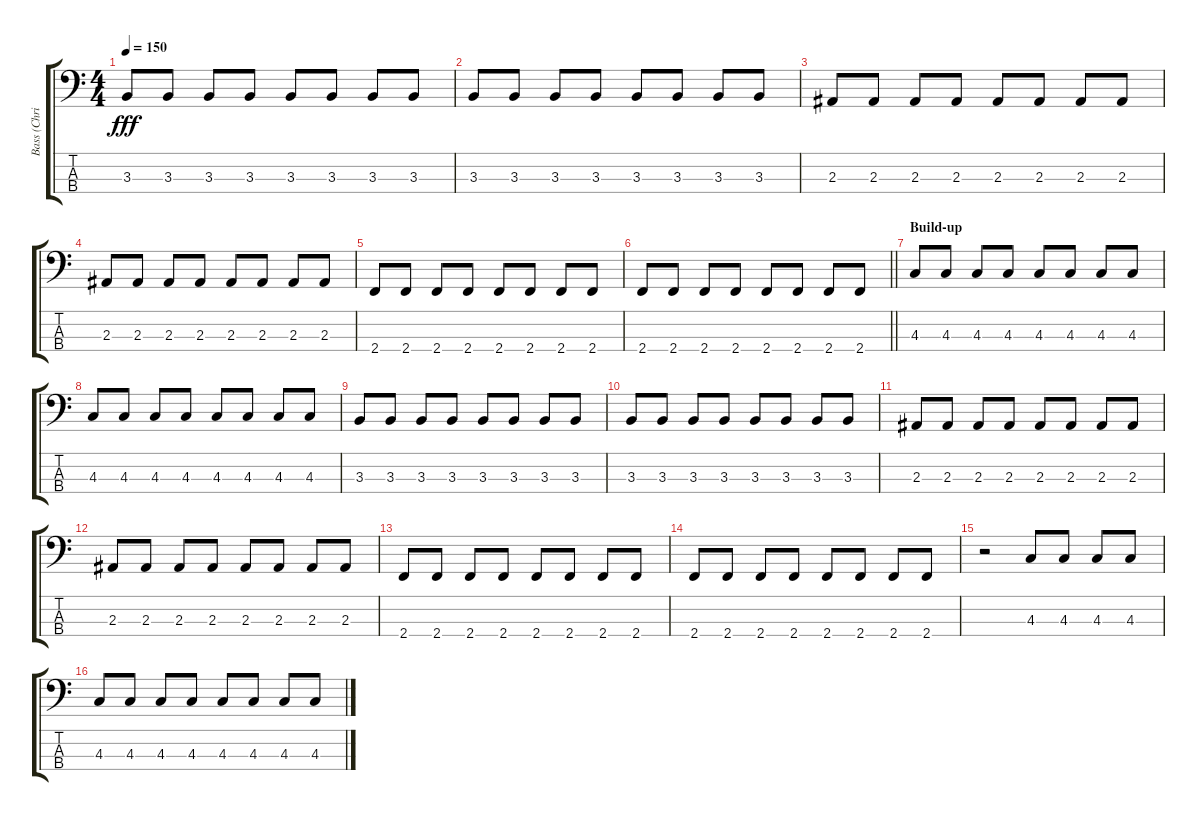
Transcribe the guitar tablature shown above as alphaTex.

\track ("Bass (Christopher Steele)" "Bass (Chri") {instrument electricbassfinger}
\staff {score tabs}
\tuning (Gb2 Db2 Ab1 Eb1) {hide}
\ts (4 4)
\tempo 150
\clef f4
\ks c
3.3.8{dy fff} 3.3.8 3.3.8 3.3.8 3.3.8 3.3.8 3.3.8 3.3.8 |
3.3.8 3.3.8 3.3.8 3.3.8 3.3.8 3.3.8 3.3.8 3.3.8 |
2.3.8 2.3.8 2.3.8 2.3.8 2.3.8 2.3.8 2.3.8 2.3.8 |
2.3.8 2.3.8 2.3.8 2.3.8 2.3.8 2.3.8 2.3.8 2.3.8 |
2.4.8 2.4.8 2.4.8 2.4.8 2.4.8 2.4.8 2.4.8 2.4.8 |
\barLineRight lightlight
2.4.8 2.4.8 2.4.8 2.4.8 2.4.8 2.4.8 2.4.8 2.4.8 |
\section ("" "Build-up")
4.3.8 4.3.8 4.3.8 4.3.8 4.3.8 4.3.8 4.3.8 4.3.8 |
4.3.8 4.3.8 4.3.8 4.3.8 4.3.8 4.3.8 4.3.8 4.3.8 |
3.3.8 3.3.8 3.3.8 3.3.8 3.3.8 3.3.8 3.3.8 3.3.8 |
3.3.8 3.3.8 3.3.8 3.3.8 3.3.8 3.3.8 3.3.8 3.3.8 |
2.3.8 2.3.8 2.3.8 2.3.8 2.3.8 2.3.8 2.3.8 2.3.8 |
2.3.8 2.3.8 2.3.8 2.3.8 2.3.8 2.3.8 2.3.8 2.3.8 |
2.4.8 2.4.8 2.4.8 2.4.8 2.4.8 2.4.8 2.4.8 2.4.8 |
2.4.8 2.4.8 2.4.8 2.4.8 2.4.8 2.4.8 2.4.8 2.4.8 |
r.2 4.3.8 4.3.8 4.3.8 4.3.8 |
4.3.8 4.3.8 4.3.8 4.3.8 4.3.8 4.3.8 4.3.8 4.3.8
